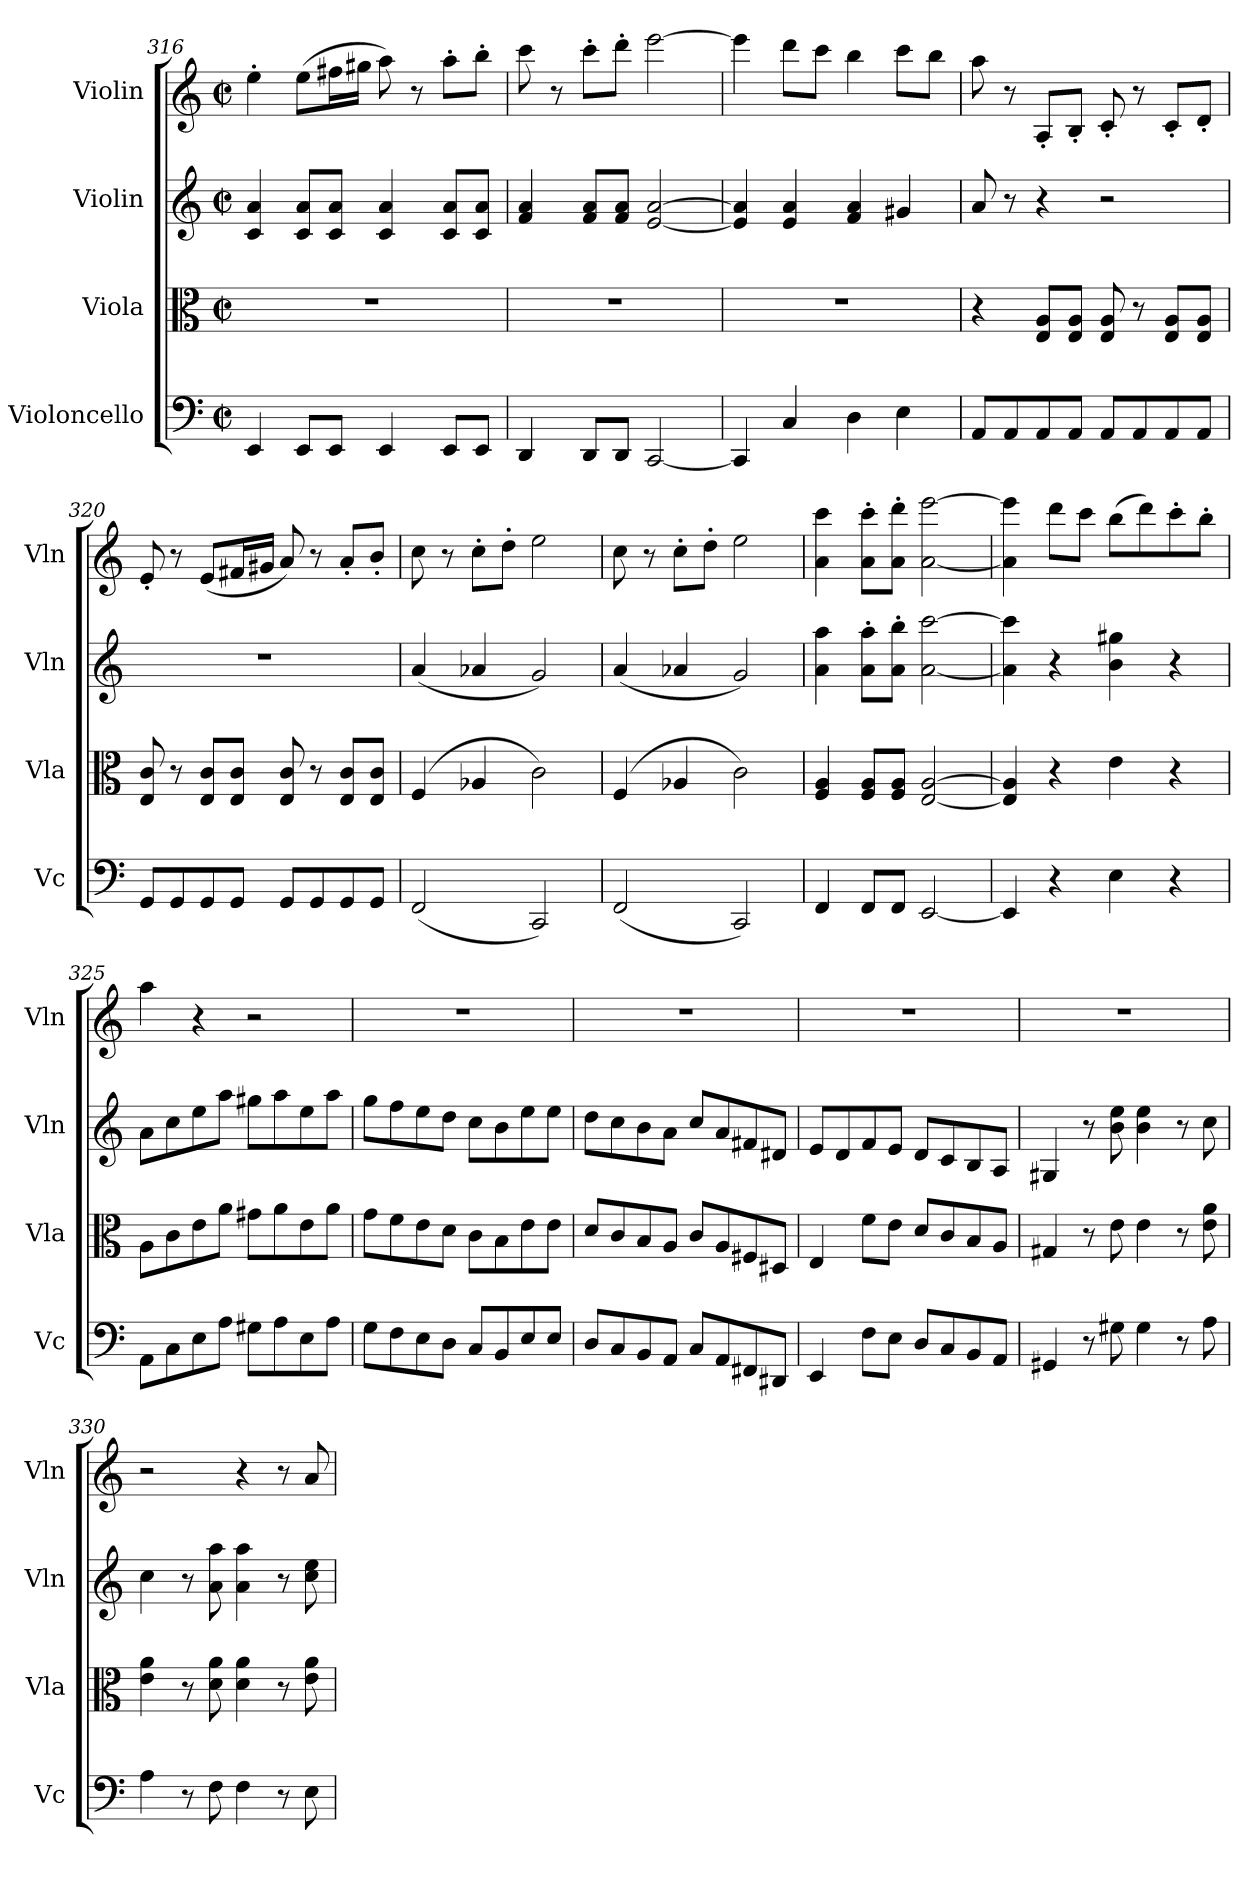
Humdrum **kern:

**kern	**kern	**kern	**kern
*part4	*part3	*part2	*part1
*staff4	*staff3	*staff2	*staff1
*I"Violoncello	*I"Viola	*I"Violin	*I"Violin
*I'Vc	*I'Vla	*I'Vln	*I'Vln
*clefF4	*clefC3	*clefG2	*clefG2
*k[]	*k[]	*k[]	*k[]
*M2/2	*M2/2	*M2/2	*M2/2
*met(c|)	*met(c|)	*met(c|)	*met(c|)
=316	=316	=316	=316
4EE/	1r	4c/ 4a/	4ee'\
8EE/L	.	8c/ 8a/L	(8ee\L
8EE/J	.	8c/ 8a/J	16ff#X\L
.	.	.	16gg#X\JJ
4EE/	.	4c/ 4a/	8aa\)
.	.	.	8r
8EE/L	.	8c/ 8a/L	8aa'\L
8EE/J	.	8c/ 8a/J	8bb'\J
=317	=317	=317	=317
4DD/	1r	4f/ 4a/	8ccc\
.	.	.	8r
8DD/L	.	8f/ 8a/L	8ccc'\L
8DD/J	.	8f/ 8a/J	8ddd'\J
[2CC/	.	[2e/ [2a/	[2eee\
=318	=318	=318	=318
4CC/]	1r	4e/] 4a/]	4eee\]
4C/	.	4e/ 4a/	8ddd\L
.	.	.	8ccc\J
4D\	.	4f/ 4a/	4bb\
4E\	.	4g#X/	8ccc\L
.	.	.	8bb\J
=319	=319	=319	=319
8AA/L	4r	8a/	8aa\
8AA/	.	8r	8r
8AA/	8E/ 8A/L	4r	8A'/L
8AA/J	8E/ 8A/J	.	8B'/J
8AA/L	8E/ 8A/	2r	8c'/
8AA/	8r	.	8r
8AA/	8E/ 8A/L	.	8c'/L
8AA/J	8E/ 8A/J	.	8d'/J
=320	=320	=320	=320
8GG/L	8E/ 8c/	1r	8e'/
8GG/	8r	.	8r
8GG/	8E/ 8c/L	.	(8e/L
8GG/J	8E/ 8c/J	.	16f#X/L
.	.	.	16g#X/JJ
8GG/L	8E/ 8c/	.	8a/)
8GG/	8r	.	8r
8GG/	8E/ 8c/L	.	8a'/L
8GG/J	8E/ 8c/J	.	8b'/J
=321	=321	=321	=321
(2FF/	(4F/	(4a/	8cc\
.	.	.	8r
.	4A-X/	4a-X/	8cc'\L
.	.	.	8dd'\J
2CC/)	2c\)	2g/)	2ee\
=322	=322	=322	=322
(2FF/	(4F/	(4a/	8cc\
.	.	.	8r
.	4A-X/	4a-X/	8cc'\L
.	.	.	8dd'\J
2CC/)	2c\)	2g/)	2ee\
=323	=323	=323	=323
4FF/	4F/ 4A/	4a\ 4aa\	4a\ 4ccc\
8FF/L	8F/ 8A/L	8a\' 8aa\'L	8a\' 8ccc\'L
8FF/J	8F/ 8A/J	8a\' 8bb\'J	8a\' 8ddd\'J
[2EE/	[2E/ [2A/	[2a\ [2ccc\	[2a\ [2eee\
=324	=324	=324	=324
4EE/]	4E/] 4A/]	4a\] 4ccc\]	4a\] 4eee\]
4r	4r	4r	8ddd\L
.	.	.	8ccc\J
4E\	4e\	4b\ 4gg#X\	(8bb\L
.	.	.	8ddd\)
4r	4r	4r	8ccc'\
.	.	.	8bb'\J
=325	=325	=325	=325
8AA\L	8A\L	8a\L	4aa\
8C\	8c\	8cc\	.
8E\	8e\	8ee\	4r
8A\J	8a\J	8aa\J	.
8G#X\L	8g#X\L	8gg#X\L	2r
8A\	8a\	8aa\	.
8E\	8e\	8ee\	.
8A\J	8a\J	8aa\J	.
=326	=326	=326	=326
8G\L	8g\L	8gg\L	1r
8F\	8f\	8ff\	.
8E\	8e\	8ee\	.
8D\J	8d\J	8dd\J	.
8C/L	8c\L	8cc\L	.
8BB/	8B\	8b\	.
8E/	8e\	8ee\	.
8E/J	8e\J	8ee\J	.
=327	=327	=327	=327
8D/L	8d/L	8dd\L	1r
8C/	8c/	8cc\	.
8BB/	8B/	8b\	.
8AA/J	8A/J	8a\J	.
8C/L	8c/L	8cc/L	.
8AA/	8A/	8a/	.
8FF#X/	8F#X/	8f#X/	.
8DD#X/J	8D#X/J	8d#X/J	.
=328	=328	=328	=328
4EE/	4E/	8e/L	1r
.	.	8d/	.
8F\L	8f\L	8f/	.
8E\J	8e\J	8e/J	.
8D/L	8d/L	8d/L	.
8C/	8c/	8c/	.
8BB/	8B/	8B/	.
8AA/J	8A/J	8A/J	.
=329	=329	=329	=329
4GG#X/	4G#X/	4G#X/	1r
8r	8r	8r	.
8G#X\	8e\	8b\ 8ee\	.
4G#\	4e\	4b\ 4ee\	.
8r	8r	8r	.
8A\	8e\ 8a\	8cc\	.
=330	=330	=330	=330
4A\	4e\ 4a\	4cc\	2r
8r	8r	8r	.
8F\	8d\ 8a\	8a\ 8aa\	.
4F\	4d\ 4a\	4a\ 4aa\	4r
8r	8r	8r	8r
8E\	8e\ 8a\	8cc\ 8ee\	8a/
=	=	=	=
*-	*-	*-	*-
